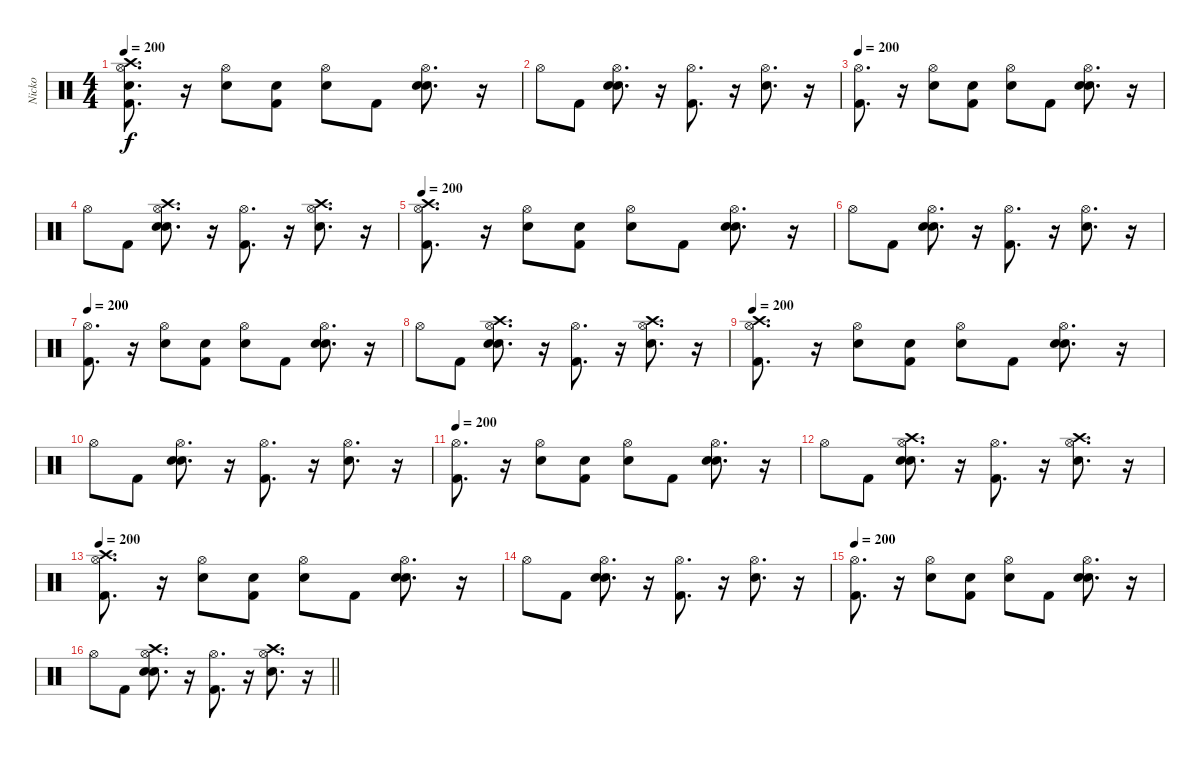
\track ("Nicko" "Nicko") {instrument percussion}
\staff {score}
\articulation defaults
\ts (4 4)
\tempo 200
\clef neutral
\ks c
("Snare (hit)" "Kick (hit) 2" "Hi-Hat (open)" "Crash high (hit)").8{d dy f} r.16 ("Snare (hit) 2" "Hi-Hat (open)").8 ("Snare (hit)" "Kick (hit) 2").8 ("Snare (hit)" "Hi-Hat (open)").8 "Kick (hit) 2".8 ("Snare (hit)" "Snare (hit) 2" "Hi-Hat (open)").8{d} r.16 |
"Hi-Hat (open)".8 "Kick (hit) 2".8 ("Snare (hit)" "Snare (hit) 2" "Hi-Hat (open)").8{d} r.16 ("Kick (hit) 2" "Hi-Hat (open)").8{d} r.16 ("Snare (hit) 2" "Hi-Hat (open)").8{d} r.16 |
\tempo 200
("Kick (hit) 2" "Hi-Hat (open)").8{d} r.16 ("Snare (hit) 2" "Hi-Hat (open)").8 ("Snare (hit)" "Kick (hit) 2").8 ("Snare (hit)" "Hi-Hat (open)").8 "Kick (hit) 2".8 ("Snare (hit)" "Snare (hit) 2" "Hi-Hat (open)").8{d} r.16 |
"Hi-Hat (open)".8 "Kick (hit) 2".8 ("Snare (hit)" "Snare (hit) 2" "Hi-Hat (open)" "Crash high (hit)").8{d} r.16 ("Kick (hit) 2" "Hi-Hat (open)").8{d} r.16 ("Snare (hit) 2" "Hi-Hat (open)" "Crash high (hit)").8{d} r.16 |
\tempo 200
("Kick (hit) 2" "Hi-Hat (open)" "Crash high (hit)").8{d} r.16 ("Snare (hit) 2" "Hi-Hat (open)").8 ("Snare (hit)" "Kick (hit) 2").8 ("Snare (hit)" "Hi-Hat (open)").8 "Kick (hit) 2".8 ("Snare (hit)" "Snare (hit) 2" "Hi-Hat (open)").8{d} r.16 |
"Hi-Hat (open)".8 "Kick (hit) 2".8 ("Snare (hit)" "Snare (hit) 2" "Hi-Hat (open)").8{d} r.16 ("Kick (hit) 2" "Hi-Hat (open)").8{d} r.16 ("Snare (hit) 2" "Hi-Hat (open)").8{d} r.16 |
\tempo 200
("Kick (hit) 2" "Hi-Hat (open)").8{d} r.16 ("Snare (hit) 2" "Hi-Hat (open)").8 ("Snare (hit)" "Kick (hit) 2").8 ("Snare (hit)" "Hi-Hat (open)").8 "Kick (hit) 2".8 ("Snare (hit)" "Snare (hit) 2" "Hi-Hat (open)").8{d} r.16 |
"Hi-Hat (open)".8 "Kick (hit) 2".8 ("Snare (hit)" "Snare (hit) 2" "Hi-Hat (open)" "Crash high (hit)").8{d} r.16 ("Kick (hit) 2" "Hi-Hat (open)").8{d} r.16 ("Snare (hit) 2" "Hi-Hat (open)" "Crash high (hit)").8{d} r.16 |
\tempo 200
("Kick (hit) 2" "Hi-Hat (open)" "Crash high (hit)").8{d} r.16 ("Snare (hit) 2" "Hi-Hat (open)").8 ("Snare (hit)" "Kick (hit) 2").8 ("Snare (hit)" "Hi-Hat (open)").8 "Kick (hit) 2".8 ("Snare (hit)" "Snare (hit) 2" "Hi-Hat (open)").8{d} r.16 |
"Hi-Hat (open)".8 "Kick (hit) 2".8 ("Snare (hit)" "Snare (hit) 2" "Hi-Hat (open)").8{d} r.16 ("Kick (hit) 2" "Hi-Hat (open)").8{d} r.16 ("Snare (hit) 2" "Hi-Hat (open)").8{d} r.16 |
\tempo 200
("Kick (hit) 2" "Hi-Hat (open)").8{d} r.16 ("Snare (hit) 2" "Hi-Hat (open)").8 ("Snare (hit)" "Kick (hit) 2").8 ("Snare (hit)" "Hi-Hat (open)").8 "Kick (hit) 2".8 ("Snare (hit)" "Snare (hit) 2" "Hi-Hat (open)").8{d} r.16 |
"Hi-Hat (open)".8 "Kick (hit) 2".8 ("Snare (hit)" "Snare (hit) 2" "Hi-Hat (open)" "Crash high (hit)").8{d} r.16 ("Kick (hit) 2" "Hi-Hat (open)").8{d} r.16 ("Snare (hit) 2" "Hi-Hat (open)" "Crash high (hit)").8{d} r.16 |
\tempo 200
("Kick (hit) 2" "Hi-Hat (open)" "Crash high (hit)").8{d} r.16 ("Snare (hit) 2" "Hi-Hat (open)").8 ("Snare (hit)" "Kick (hit) 2").8 ("Snare (hit)" "Hi-Hat (open)").8 "Kick (hit) 2".8 ("Snare (hit)" "Snare (hit) 2" "Hi-Hat (open)").8{d} r.16 |
"Hi-Hat (open)".8 "Kick (hit) 2".8 ("Snare (hit)" "Snare (hit) 2" "Hi-Hat (open)").8{d} r.16 ("Kick (hit) 2" "Hi-Hat (open)").8{d} r.16 ("Snare (hit) 2" "Hi-Hat (open)").8{d} r.16 |
\tempo 200
("Kick (hit) 2" "Hi-Hat (open)").8{d} r.16 ("Snare (hit) 2" "Hi-Hat (open)").8 ("Snare (hit)" "Kick (hit) 2").8 ("Snare (hit)" "Hi-Hat (open)").8 "Kick (hit) 2".8 ("Snare (hit)" "Snare (hit) 2" "Hi-Hat (open)").8{d} r.16 |
\barLineRight lightlight "Hi-Hat (open)".8 "Kick (hit) 2".8
("Snare (hit)" "Snare (hit) 2" "Hi-Hat (open)" "Crash high (hit)").8{d} r.16 ("Kick (hit) 2" "Hi-Hat (open)").8{d} r.16 ("Snare (hit) 2" "Hi-Hat (open)" "Crash high (hit)").8{d} r.16
